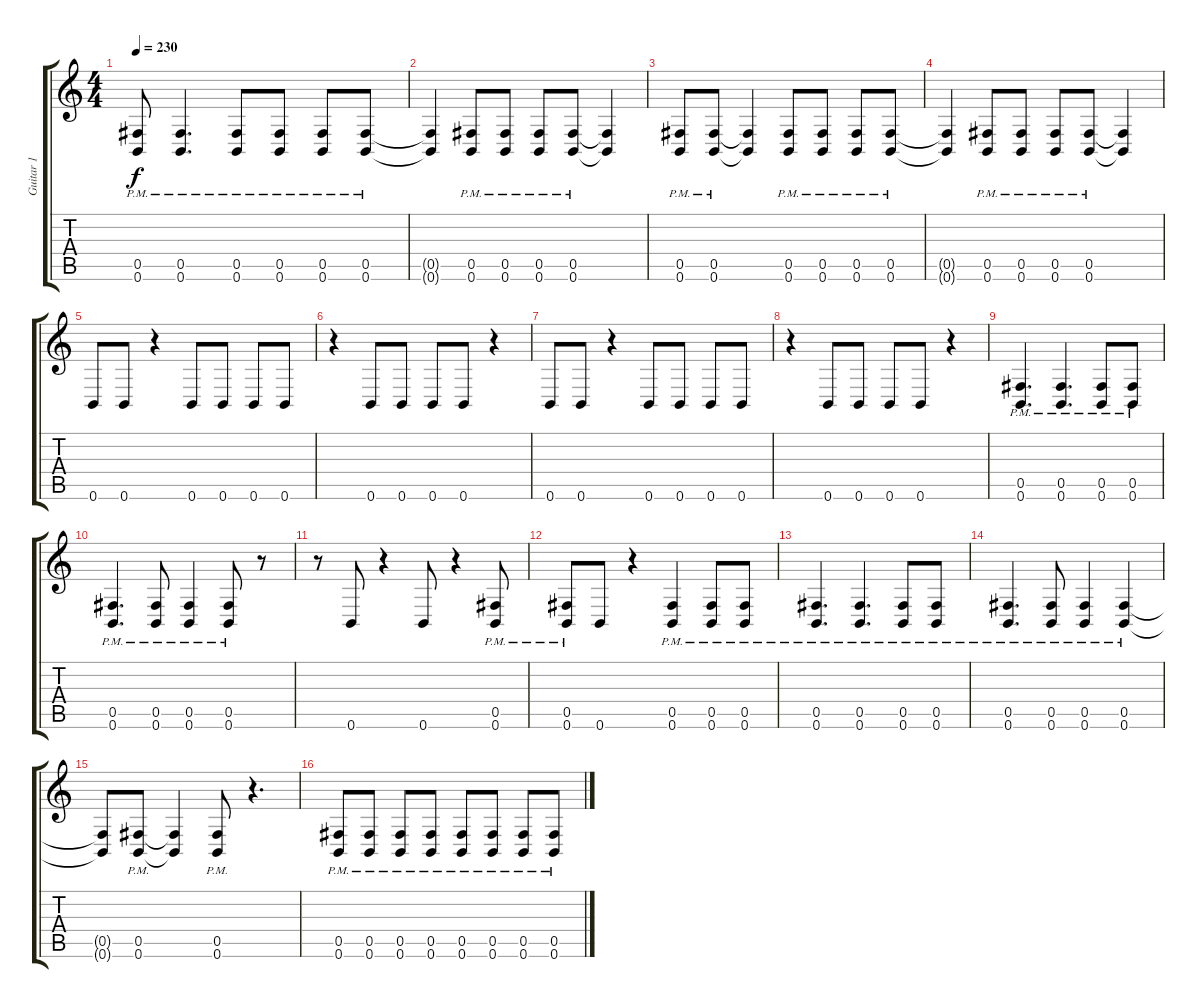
\track ("Guitar 1" "Guitar 1") {instrument distortionguitar}
\staff {score tabs}
\tuning (Db4 Ab3 E3 B2 Gb2 B1) {hide}
\ts (4 4)
\tempo 230
\clef g2
\ks c
(0.5{pm} 0.6{pm}).8{dy f} (0.5{pm} 0.6{pm}).4{d} (0.5{pm} 0.6{pm}).8 (0.5{pm} 0.6{pm}).8 (0.5{pm} 0.6{pm}).8 (0.5{pm} 0.6{pm}).8 |
(0.5{t} 0.6{t}).4 (0.5{pm} 0.6{pm}).8 (0.5{pm} 0.6{pm}).8 (0.5{pm} 0.6{pm}).8 (0.5{pm} 0.6{pm}).8 (0.5{t} 0.6{t}).4 |
(0.5{pm} 0.6{pm}).8 (0.5{pm} 0.6{pm}).8 (0.5{t} 0.6{t}).4 (0.5{pm} 0.6{pm}).8 (0.5{pm} 0.6{pm}).8 (0.5{pm} 0.6{pm}).8 (0.5{pm} 0.6{pm}).8 |
(0.5{t} 0.6{t}).4 (0.5{pm} 0.6{pm}).8 (0.5{pm} 0.6{pm}).8 (0.5{pm} 0.6{pm}).8 (0.5{pm} 0.6{pm}).8 (0.5{t} 0.6{t}).4 |
0.6.8 0.6.8 r.4 0.6.8 0.6.8 0.6.8 0.6.8 |
r.4 0.6.8 0.6.8 0.6.8 0.6.8 r.4 |
0.6.8 0.6.8 r.4 0.6.8 0.6.8 0.6.8 0.6.8 |
r.4 0.6.8 0.6.8 0.6.8 0.6.8 r.4 |
(0.5{pm} 0.6{pm}).4{d} (0.5{pm} 0.6{pm}).4{d} (0.5{pm} 0.6{pm}).8 (0.5{pm} 0.6{pm}).8 |
(0.5{pm} 0.6{pm}).4{d} (0.5{pm} 0.6{pm}).8 (0.5{pm} 0.6{pm}).4 (0.5{pm} 0.6{pm}).8 r.8 |
r.8 0.6.8 r.4 0.6.8 r.4 (0.5{pm} 0.6{pm}).8 |
(0.5{pm} 0.6{pm}).8 0.6.8 r.4 (0.5{pm} 0.6{pm}).4 (0.5{pm} 0.6{pm}).8 (0.5{pm} 0.6{pm}).8 |
(0.5{pm} 0.6{pm}).4{d} (0.5{pm} 0.6{pm}).4{d} (0.5{pm} 0.6{pm}).8 (0.5{pm} 0.6{pm}).8 |
(0.5{pm} 0.6{pm}).4{d} (0.5{pm} 0.6{pm}).8 (0.5{pm} 0.6{pm}).4 (0.5{pm} 0.6{pm}).4 |
(0.5{t} 0.6{t}).8 (0.5{pm} 0.6{pm}).8 (0.5{t} 0.6{t}).4 (0.5{pm} 0.6{pm}).8 r.4{d} |
(0.5{pm} 0.6{pm}).8 (0.5{pm} 0.6{pm}).8 (0.5{pm} 0.6{pm}).8 (0.5{pm} 0.6{pm}).8 (0.5{pm} 0.6{pm}).8 (0.5{pm} 0.6{pm}).8 (0.5{pm} 0.6{pm}).8 (0.5{pm} 0.6{pm}).8
